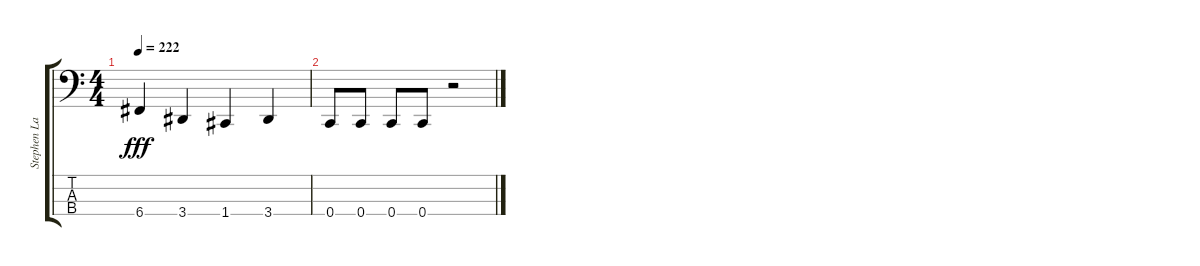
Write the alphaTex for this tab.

\track ("Stephen LaCour" "Stephen La") {instrument electricbasspick}
\staff {score tabs}
\tuning (F2 C2 G1 C1) {hide}
\ts (4 4)
\tempo 222
\clef f4
\ks c
6.4.4{dy fff} 3.4.4 1.4.4 3.4.4 |
0.4.8 0.4.8 0.4.8 0.4.8 r.2
